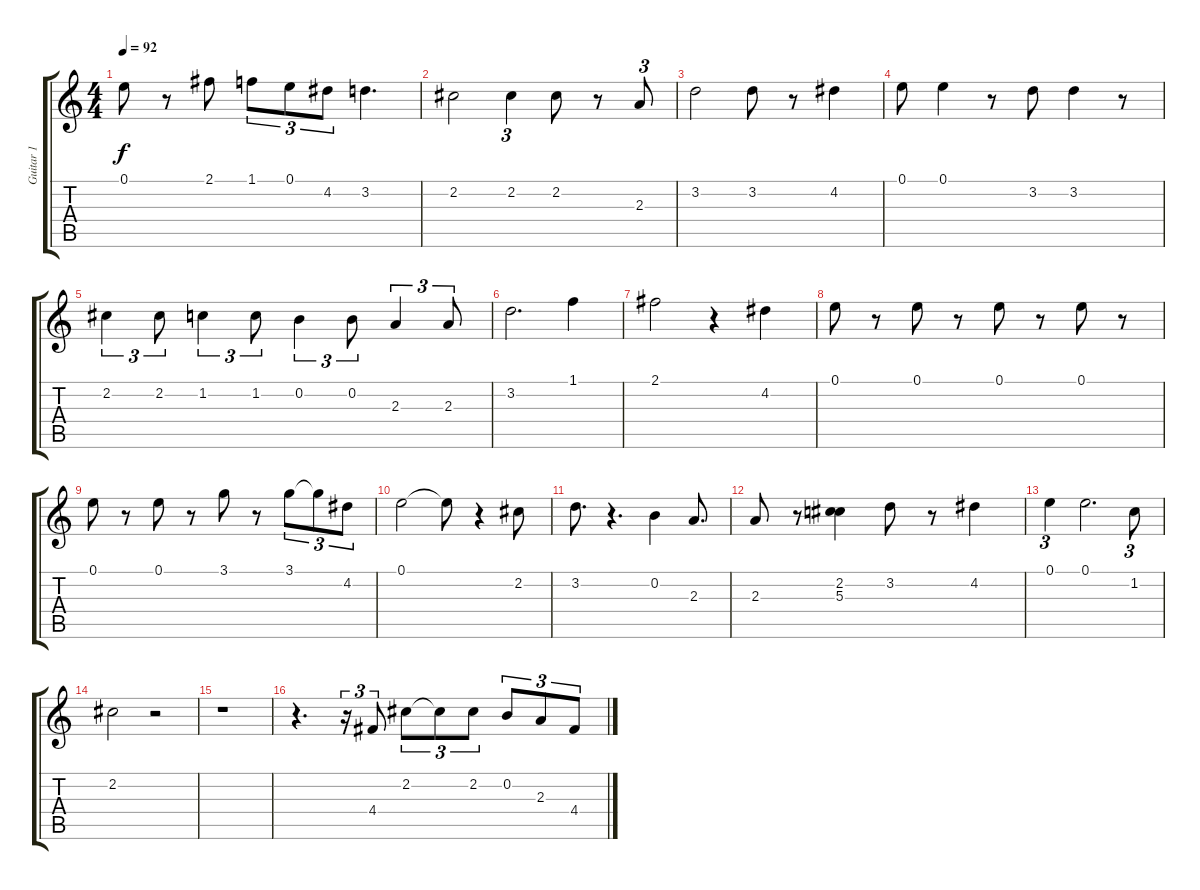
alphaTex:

\track ("Guitar 1" "Guitar 1") {instrument distortionguitar}
\staff {score tabs}
\tuning (E4 B3 G3 D3 A2 E2) {hide}
\ts (4 4)
\tempo 92
\clef g2
\ks c
0.1.8{dy f} r.8 2.1.8 1.1.8{tu (3 2)} 0.1.8{tu (3 2)} 4.2.8{tu (3 2)} 3.2.4{d} |
2.2.2 2.2.4{tu (3 2)} 2.2.8 r.8 2.3.8{tu (3 2)} |
3.2.2 3.2.8 r.8 4.2.4 |
0.1.8 0.1.4 r.8 3.2.8 3.2.4 r.8 |
2.2.4{tu (3 2)} 2.2.8{tu (3 2)} 1.2.4{tu (3 2)} 1.2.8{tu (3 2)} 0.2.4{tu (3 2)} 0.2.8{tu (3 2)} 2.3.4{tu (3 2)} 2.3.8{tu (3 2)} |
3.2.2{d} 1.1.4 |
2.1.2 r.4 4.2.4 |
0.1.8 r.8 0.1.8 r.8 0.1.8 r.8 0.1.8 r.8 |
0.1.8 r.8 0.1.8 r.8 3.1.8 r.8 3.1.8{tu (3 2)} 3.1{t}.8{tu (3 2)} 4.2.8{tu (3 2)} |
0.1.2 0.1{t}.8 r.4 2.2.8 |
3.2.8{d} r.4{d} 0.2.4 2.3.8{d} |
2.3.8 r.8 (2.2 5.3).4 3.2.8 r.8 4.2.4 |
0.1.4{tu (3 2)} 0.1.2{d} 1.2.8{tu (3 2)} |
2.2.2 r.2 |
r.1 |
r.4{d} r.16{tu (3 2)} 4.4.8{tu (3 2)} 2.2.8{tu (3 2)} 2.2{t}.8{tu (3 2)} 2.2.8{tu (3 2)} 0.2.8{tu (3 2)} 2.3.8{tu (3 2)} 4.4.8{tu (3 2)}
